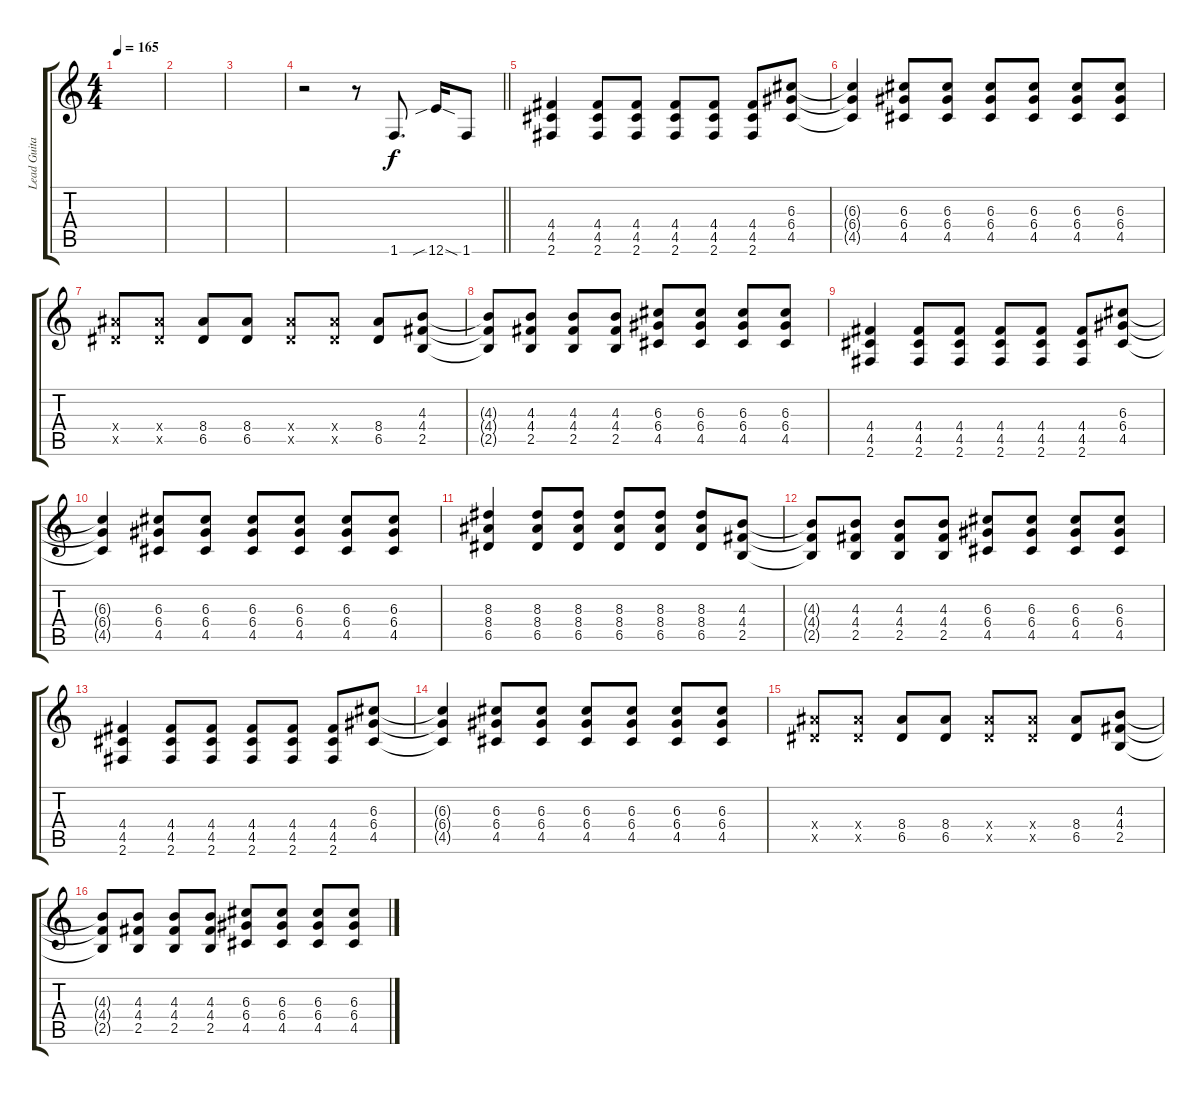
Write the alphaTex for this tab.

\track ("Lead Guitar" "Lead Guita") {instrument distortionguitar}
\staff {score tabs}
\tuning (E4 B3 G3 D3 A2 E2) {hide}
\ts (4 4)
\tempo 165
\clef g2
\ks c
|
|
|
\barLineRight lightlight
r.2 r.8 1.6.8{d} 12.6{sib sod}.16 1.6.8 |
(4.4 4.5 2.6).4 (4.4 4.5 2.6).8 (4.4 4.5 2.6).8 (4.4 4.5 2.6).8 (4.4 4.5 2.6).8 (4.4 4.5 2.6).8 (6.3 6.4 4.5).8 |
(6.3{t} 6.4{t} 4.5{t}).4 (6.3 6.4 4.5).8 (6.3 6.4 4.5).8 (6.3 6.4 4.5).8 (6.3 6.4 4.5).8 (6.3 6.4 4.5).8 (6.3 6.4 4.5).8 |
(8.4{x} 6.5{x}).8 (8.4{x} 6.5{x}).8 (8.4 6.5).8 (8.4 6.5).8 (8.4{x} 6.5{x}).8 (8.4{x} 6.5{x}).8 (8.4 6.5).8 (4.3 4.4 2.5).8 |
(4.3{t} 4.4{t} 2.5{t}).8 (4.3 4.4 2.5).8 (4.3 4.4 2.5).8 (4.3 4.4 2.5).8 (6.3 6.4 4.5).8 (6.3 6.4 4.5).8 (6.3 6.4 4.5).8 (6.3 6.4 4.5).8 |
(4.4 4.5 2.6).4 (4.4 4.5 2.6).8 (4.4 4.5 2.6).8 (4.4 4.5 2.6).8 (4.4 4.5 2.6).8 (4.4 4.5 2.6).8 (6.3 6.4 4.5).8 |
(6.3{t} 6.4{t} 4.5{t}).4 (6.3 6.4 4.5).8 (6.3 6.4 4.5).8 (6.3 6.4 4.5).8 (6.3 6.4 4.5).8 (6.3 6.4 4.5).8 (6.3 6.4 4.5).8 |
(8.3 8.4 6.5).4 (8.3 8.4 6.5).8 (8.3 8.4 6.5).8 (8.3 8.4 6.5).8 (8.3 8.4 6.5).8 (8.3 8.4 6.5).8 (4.3 4.4 2.5).8 |
(4.3{t} 4.4{t} 2.5{t}).8 (4.3 4.4 2.5).8 (4.3 4.4 2.5).8 (4.3 4.4 2.5).8 (6.3 6.4 4.5).8 (6.3 6.4 4.5).8 (6.3 6.4 4.5).8 (6.3 6.4 4.5).8 |
(4.4 4.5 2.6).4 (4.4 4.5 2.6).8 (4.4 4.5 2.6).8 (4.4 4.5 2.6).8 (4.4 4.5 2.6).8 (4.4 4.5 2.6).8 (6.3 6.4 4.5).8 |
(6.3{t} 6.4{t} 4.5{t}).4 (6.3 6.4 4.5).8 (6.3 6.4 4.5).8 (6.3 6.4 4.5).8 (6.3 6.4 4.5).8 (6.3 6.4 4.5).8 (6.3 6.4 4.5).8 |
(8.4{x} 6.5{x}).8 (8.4{x} 6.5{x}).8 (8.4 6.5).8 (8.4 6.5).8 (8.4{x} 6.5{x}).8 (8.4{x} 6.5{x}).8 (8.4 6.5).8 (4.3 4.4 2.5).8 |
(4.3{t} 4.4{t} 2.5{t}).8 (4.3 4.4 2.5).8 (4.3 4.4 2.5).8 (4.3 4.4 2.5).8 (6.3 6.4 4.5).8 (6.3 6.4 4.5).8 (6.3 6.4 4.5).8 (6.3 6.4 4.5).8
